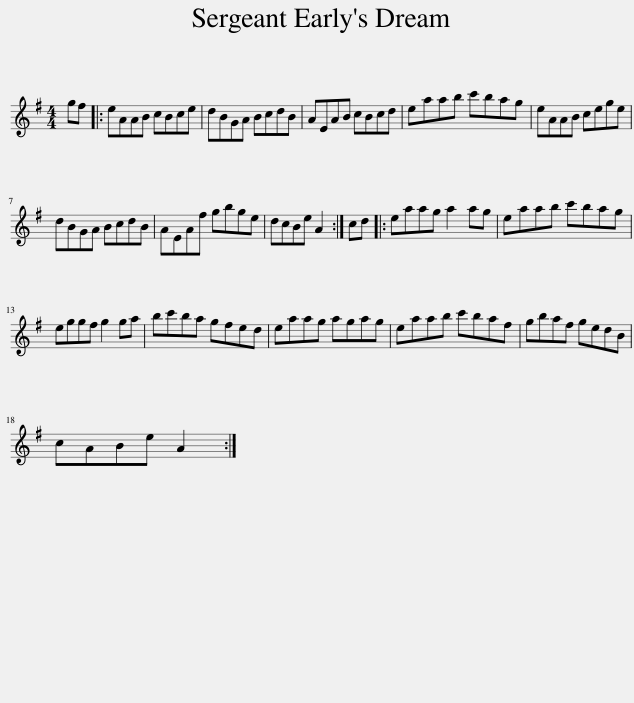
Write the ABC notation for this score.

X:1
L:1/8
M:4/4
I:linebreak $
K:G
V:1 treble
V:1
 gf |: eAAB cBce | dBGA BcdB | AEAB cBcd | eaab c'bag | %5
 eAAB cege |$ dBGA BcdB | AEAf gbge | dcBe A2 :| cd |: %10
 eaag a2 ag | eaab c'bag |$ eggf g2 ga | bc'ba gfed | eaag agag | %15
 eaab c'baf | gbaf gedB |$ cABe A2 :| %18
